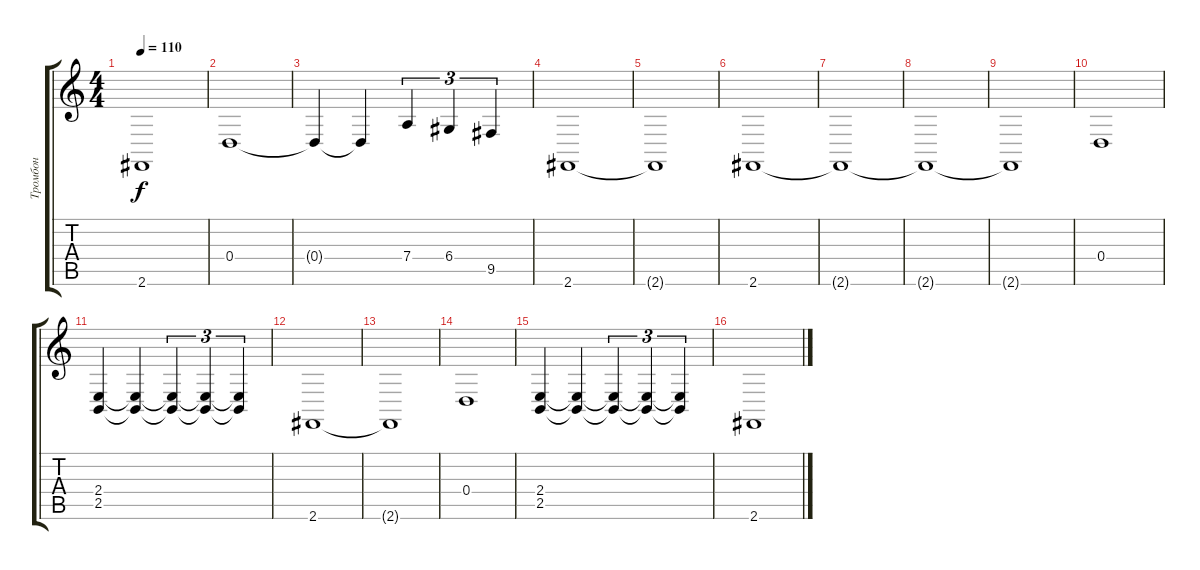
\track ("Тромбон" "Тромбон") {instrument trombone}
\staff {score tabs}
\tuning (E4 B3 G3 D3 A2 E2) {hide}
\ts (4 4)
\tempo 110
\clef g2
\ks c
2.6{t}.1{dy f} |
0.4.1 |
0.4{t}.4 0.4{t}.4 7.4.4{tu (3 2)} 6.4.4{tu (3 2)} 9.5.4{tu (3 2)} |
2.6.1 |
2.6{t}.1 |
2.6.1 |
2.6{t}.1 |
2.6{t}.1 |
2.6{t}.1 |
0.4.1 |
(2.4 2.5).4 (2.4{t} 2.5{t}).4 (2.4{t} 2.5{t}).4{tu (3 2)} (2.4{t} 2.5{t}).4{tu (3 2)} (2.4{t} 2.5{t}).4{tu (3 2)} |
2.6.1 |
2.6{t}.1 |
0.4.1 |
(2.4 2.5).4 (2.4{t} 2.5{t}).4 (2.4{t} 2.5{t}).4{tu (3 2)} (2.4{t} 2.5{t}).4{tu (3 2)} (2.4{t} 2.5{t}).4{tu (3 2)} |
2.6.1
